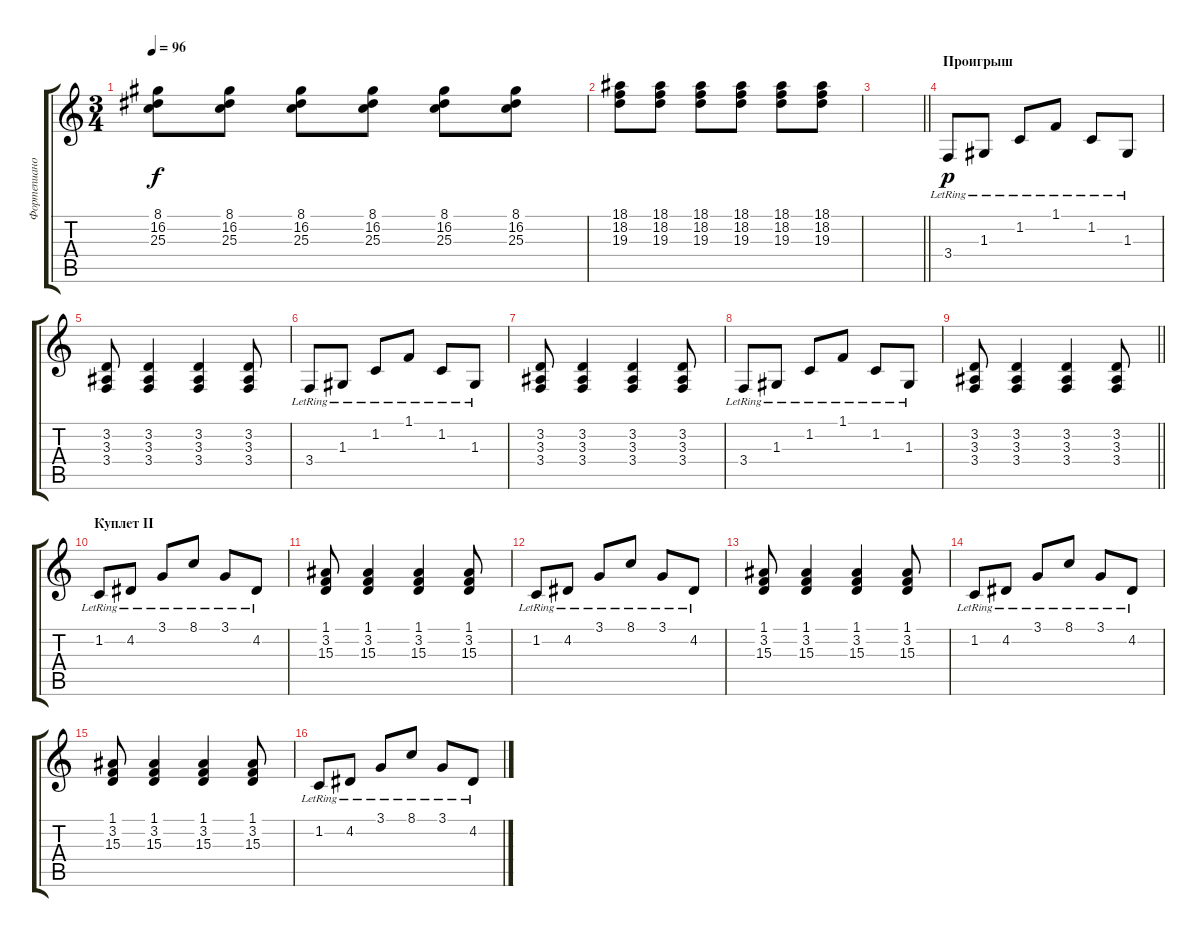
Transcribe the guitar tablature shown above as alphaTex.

\track ("Фортепиано (правая рука)" "Фортепиано") {instrument brightacousticpiano}
\staff {score tabs}
\tuning (E4 B3 G3 D3 A2 E2) {hide}
\ts (3 4)
\tempo 96
\clef g2
\ks c
(8.1 16.2 25.3).8{dy f} (8.1 16.2 25.3).8 (8.1 16.2 25.3).8 (8.1 16.2 25.3).8 (8.1 16.2 25.3).8 (8.1 16.2 25.3).8 |
(18.1 18.2 19.3).8 (18.1 18.2 19.3).8 (18.1 18.2 19.3).8 (18.1 18.2 19.3).8 (18.1 18.2 19.3).8 (18.1 18.2 19.3).8 |
\barLineRight lightlight
|
\section ("" "Проигрыш")
3.4{lr}.8{dy p} 1.3{lr}.8 1.2{lr}.8 1.1{lr}.8 1.2{lr}.8 1.3{lr}.8 |
(3.2 3.3 3.4).8 (3.2 3.3 3.4).4 (3.2 3.3 3.4).4 (3.2 3.3 3.4).8 |
3.4{lr}.8 1.3{lr}.8 1.2{lr}.8 1.1{lr}.8 1.2{lr}.8 1.3{lr}.8 |
(3.2 3.3 3.4).8 (3.2 3.3 3.4).4 (3.2 3.3 3.4).4 (3.2 3.3 3.4).8 |
3.4{lr}.8 1.3{lr}.8 1.2{lr}.8 1.1{lr}.8 1.2{lr}.8 1.3{lr}.8 |
\barLineRight lightlight
(3.2 3.3 3.4).8 (3.2 3.3 3.4).4 (3.2 3.3 3.4).4 (3.2 3.3 3.4).8 |
\section ("" "Куплет II")
1.2{lr}.8 4.2{lr}.8 3.1{lr}.8 8.1{lr}.8 3.1{lr}.8 4.2{lr}.8 |
(1.1 3.2 15.3).8 (1.1 3.2 15.3).4 (1.1 3.2 15.3).4 (1.1 3.2 15.3).8 |
1.2{lr}.8 4.2{lr}.8 3.1{lr}.8 8.1{lr}.8 3.1{lr}.8 4.2{lr}.8 |
(1.1 3.2 15.3).8 (1.1 3.2 15.3).4 (1.1 3.2 15.3).4 (1.1 3.2 15.3).8 |
1.2{lr}.8 4.2{lr}.8 3.1{lr}.8 8.1{lr}.8 3.1{lr}.8 4.2{lr}.8 |
(1.1 3.2 15.3).8 (1.1 3.2 15.3).4 (1.1 3.2 15.3).4 (1.1 3.2 15.3).8 |
1.2{lr}.8 4.2{lr}.8 3.1{lr}.8 8.1{lr}.8 3.1{lr}.8 4.2{lr}.8
